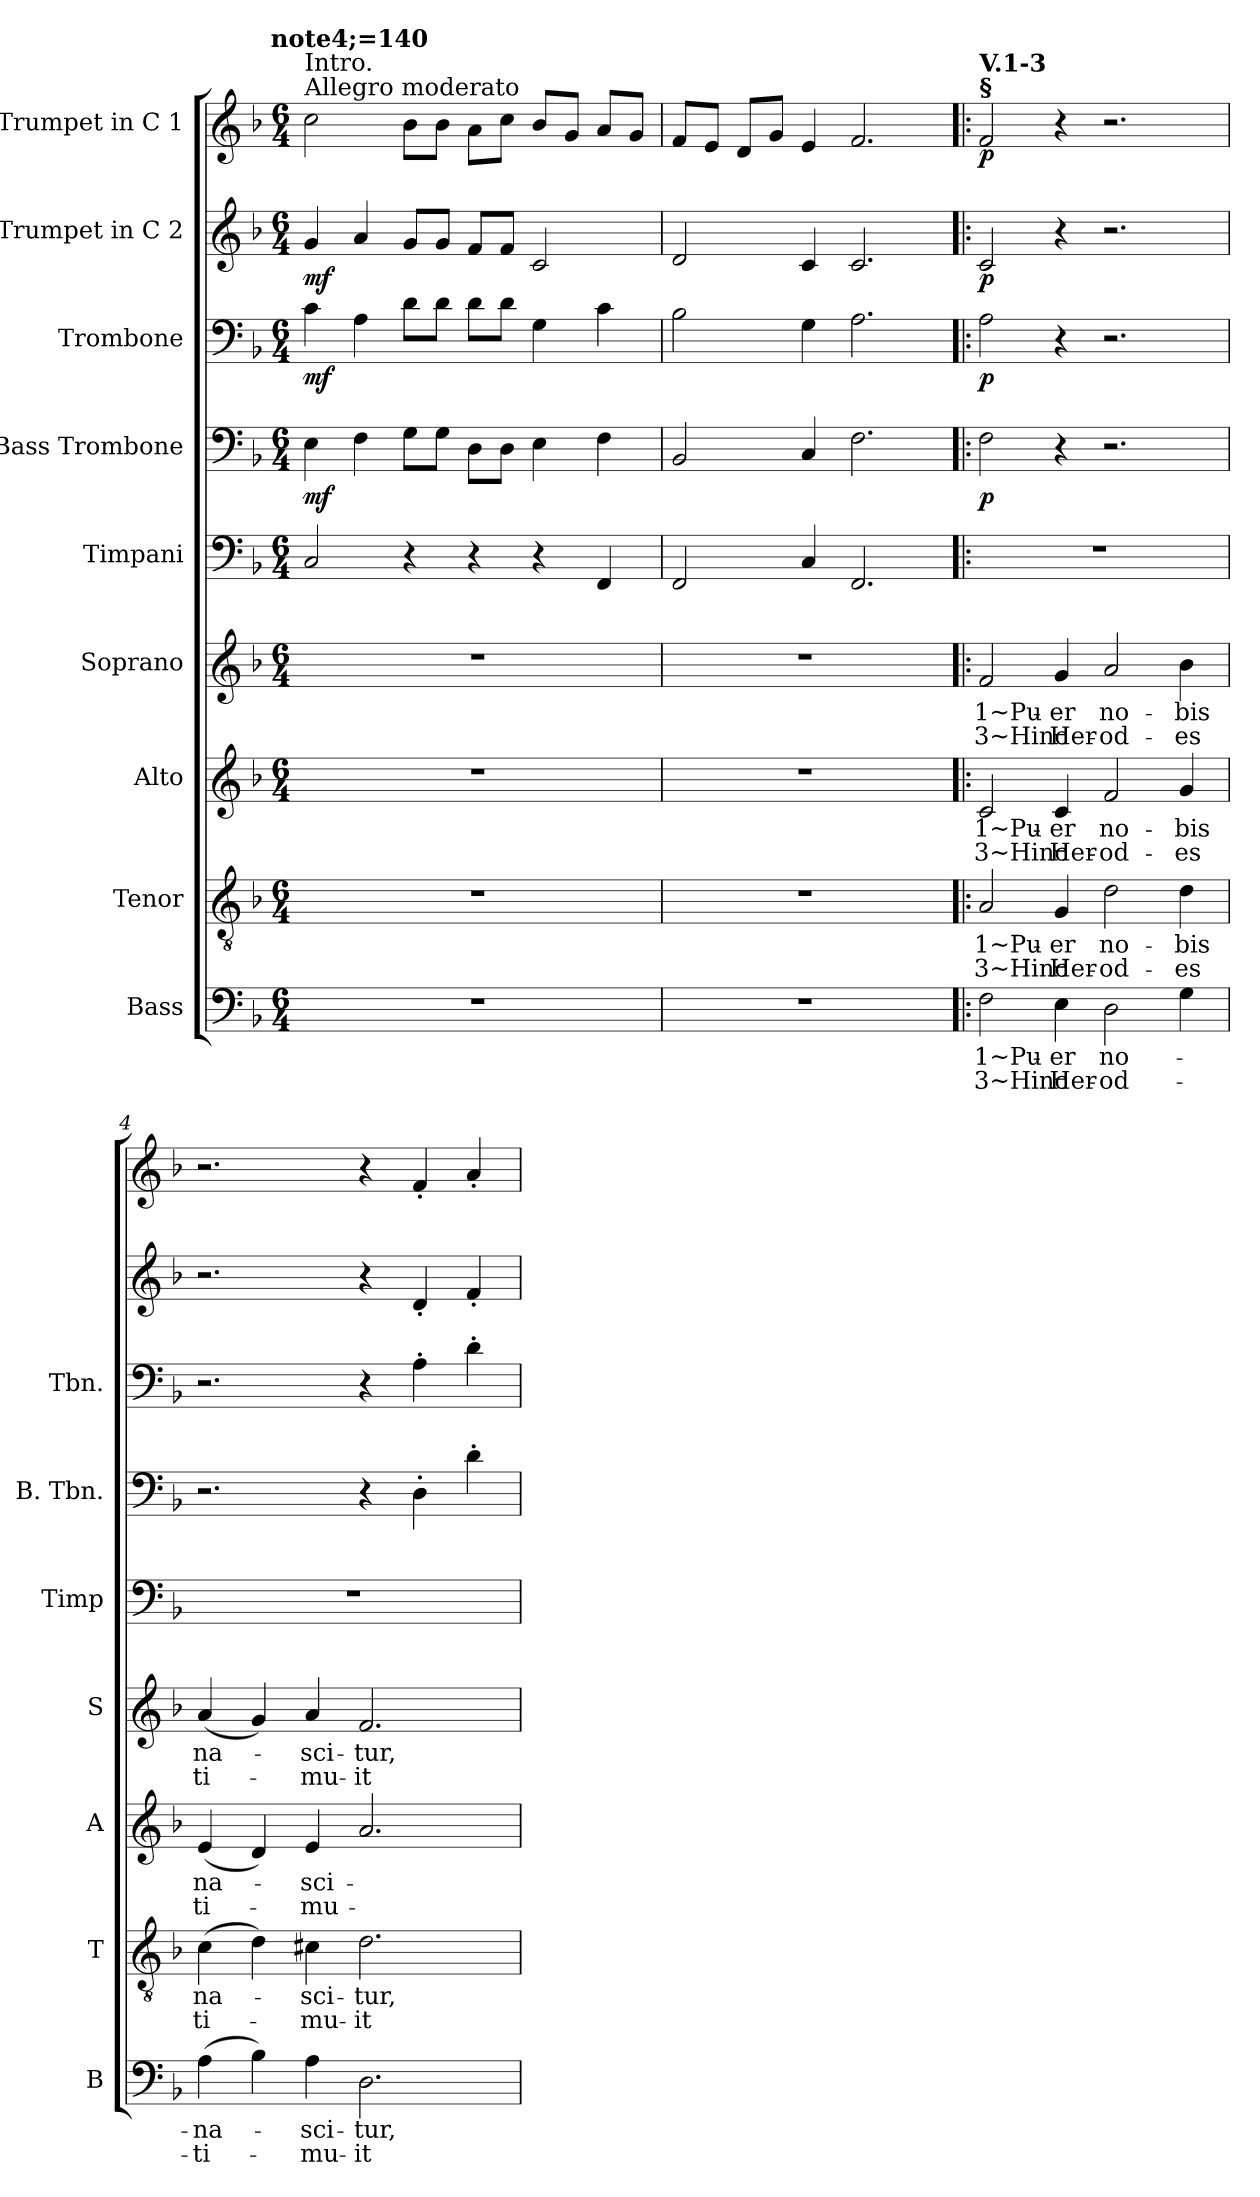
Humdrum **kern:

**kern	**text	**text	**kern	**text	**text	**kern	**text	**text	**kern	**text	**text	**kern	**kern	**dynam	**kern	**dynam	**kern	**dynam	**kern	**dynam
*part9	*part9	*part9	*part8	*part8	*part8	*part7	*part7	*part7	*part6	*part6	*part6	*part5	*part4	*part4	*part3	*part3	*part2	*part2	*part1	*part1
*staff9	*staff9	*staff9	*staff8	*staff8	*staff8	*staff7	*staff7	*staff7	*staff6	*staff6	*staff6	*staff5	*staff4	*staff4	*staff3	*staff3	*staff2	*staff2	*staff1	*staff1
*I"Bass	*	*	*I"Tenor	*	*	*I"Alto	*	*	*I"Soprano	*	*	*I"Timpani	*I"Bass Trombone	*	*I"Trombone	*	*I"Trumpet in C 2	*	*I"Trumpet in C 1	*
*I'B	*	*	*I'T	*	*	*I'A	*	*	*I'S	*	*	*I'Timp	*I'B. Tbn.	*	*I'Tbn.	*	*	*	*	*
*clefF4	*	*	*clefGv2	*	*	*clefG2	*	*	*clefG2	*	*	*clefF4	*clefF4	*	*clefF4	*	*clefG2	*	*clefG2	*
*k[b-]	*	*	*k[b-]	*	*	*k[b-]	*	*	*k[b-]	*	*	*k[b-]	*k[b-]	*	*k[b-]	*	*k[b-]	*	*k[b-]	*
*F:	*	*	*F:	*	*	*F:	*	*	*F:	*	*	*F:	*F:	*	*F:	*	*F:	*	*F:	*
!!LO:TX:omd:t=note4;=140
*M6/4	*	*	*M6/4	*	*	*M6/4	*	*	*M6/4	*	*	*M6/4	*M6/4	*	*M6/4	*	*M6/4	*	*M6/4	*
=1	=1	=1	=1	=1	=1	=1	=1	=1	=1	=1	=1	=1	=1	=1	=1	=1	=1	=1	=1	=1
!	!	!	!	!	!	!	!	!	!	!	!	!	!	!	!	!	!	!	!LO:TX:a:t=Allegro moderato	!
!	!	!	!	!	!	!	!	!	!	!	!	!	!	!	!	!	!	!	!LO:TX:a:t=Intro.	!
!	!	!	!	!	!	!	!	!	!	!	!	!	!	!LO:DY:b	!	!LO:DY:b	!	!LO:DY:b	!	!LO:DY:b
!	!	!	!	!	!	!	!	!	!	!	!	!	!	!	!	!	!	!	!	!LO:DY:n=1:b
1.r	.	.	1.r	.	.	1.r	.	.	1.r	.	.	2C/	4E\	mf	4c\	mf	4g/	mf	2cc\	mf mf
.	.	.	.	.	.	.	.	.	.	.	.	.	4F\	.	4A\	.	4a/	.	.	.
.	.	.	.	.	.	.	.	.	.	.	.	4r	8G\L	.	8d\L	.	8g/L	.	8b-\L	.
.	.	.	.	.	.	.	.	.	.	.	.	.	8G\J	.	8d\J	.	8g/J	.	8b-\J	.
.	.	.	.	.	.	.	.	.	.	.	.	4r	8D\L	.	8d\L	.	8f/L	.	8a\L	.
.	.	.	.	.	.	.	.	.	.	.	.	.	8D\J	.	8d\J	.	8f/J	.	8cc\J	.
.	.	.	.	.	.	.	.	.	.	.	.	4r	4E\	.	4G\	.	2c/	.	8b-/L	.
.	.	.	.	.	.	.	.	.	.	.	.	.	.	.	.	.	.	.	8g/J	.
.	.	.	.	.	.	.	.	.	.	.	.	4FF/	4F\	.	4c\	.	.	.	8a/L	.
.	.	.	.	.	.	.	.	.	.	.	.	.	.	.	.	.	.	.	8g/J	.
=2	=2	=2	=2	=2	=2	=2	=2	=2	=2	=2	=2	=2	=2	=2	=2	=2	=2	=2	=2	=2
1.r	.	.	1.r	.	.	1.r	.	.	1.r	.	.	2FF/	2BB-/	.	2B-\	.	2d/	.	8f/L	.
.	.	.	.	.	.	.	.	.	.	.	.	.	.	.	.	.	.	.	8e/J	.
.	.	.	.	.	.	.	.	.	.	.	.	.	.	.	.	.	.	.	8d/L	.
.	.	.	.	.	.	.	.	.	.	.	.	.	.	.	.	.	.	.	8g/J	.
.	.	.	.	.	.	.	.	.	.	.	.	4C/	4C/	.	4G\	.	4c/	.	4e/	.
.	.	.	.	.	.	.	.	.	.	.	.	2.FF/	2.F\	.	2.A\	.	2.c/	.	2.f/	.
=3!|:	=3!|:	=3!|:	=3!|:	=3!|:	=3!|:	=3!|:	=3!|:	=3!|:	=3!|:	=3!|:	=3!|:	=3!|:	=3!|:	=3!|:	=3!|:	=3!|:	=3!|:	=3!|:	=3!|:	=3!|:
!	!	!	!	!	!	!	!	!	!	!	!	!	!	!	!	!	!	!	!LO:TX:a:B:t=§	!
!	!	!	!	!	!	!	!	!	!	!	!	!	!	!	!	!	!	!	!LO:TX:a:B:t=V.1-3	!
!	!	!	!	!	!	!	!	!	!	!	!	!	!	!LO:DY:b	!	!LO:DY:b	!	!LO:DY:b	!	!LO:DY:b
2F\	1~Pu-	3~Hinc	2A/	1~Pu-	3~Hinc	2c/	1~Pu-	3~Hinc	2f/	1~Pu-	3~Hinc	1.r	2F\	p	2A\	p	2c/	p	2f/	p
4E\	er	Her-	4G/	er	Her-	4c/	er	Her-	4g/	er	Her-	.	4r	.	4r	.	4r	.	4r	.
2D\	no-	od-	2d\	no-	od-	2f/	no-	od-	2a/	no-	od-	.	2.r	.	2.r	.	2.r	.	2.r	.
4G\	.	.	4d\	bis	es	4g/	bis	es	4b-\	bis	es	.	.	.	.	.	.	.	.	.
!!LO:PB:g=z
=4	=4	=4	=4	=4	=4	=4	=4	=4	=4	=4	=4	=4	=4	=4	=4	=4	=4	=4	=4	=4
(>4A\	na-	ti-	(>4c\	na-	ti-	(<4e/	na-	ti-	(<4a/	na-	ti-	1.r	2.r	.	2.r	.	2.r	.	2.r	.
4B-\)	.	.	4d\)	.	.	4d/)	.	.	4g/)	.	.	.	.	.	.	.	.	.	.	.
4A\	sci-	mu-	4c#X\	sci-	mu-	4e/	sci-	mu-	4a/	sci-	mu-	.	.	.	.	.	.	.	.	.
2.D\	tur,	it	2.d\	tur,	it	2.a/	.	.	2.f/	tur,	it	.	4r	.	4r	.	4r	.	4r	.
.	.	.	.	.	.	.	.	.	.	.	.	.	4D'>\	.	4A'>\	.	4d'</	.	4f'</	.
.	.	.	.	.	.	.	.	.	.	.	.	.	4d'>\	.	4d'>\	.	4f'</	.	4a'</	.
=	=	=	=	=	=	=	=	=	=	=	=	=	=	=	=	=	=	=	=	=
*-	*-	*-	*-	*-	*-	*-	*-	*-	*-	*-	*-	*-	*-	*-	*-	*-	*-	*-	*-	*-
